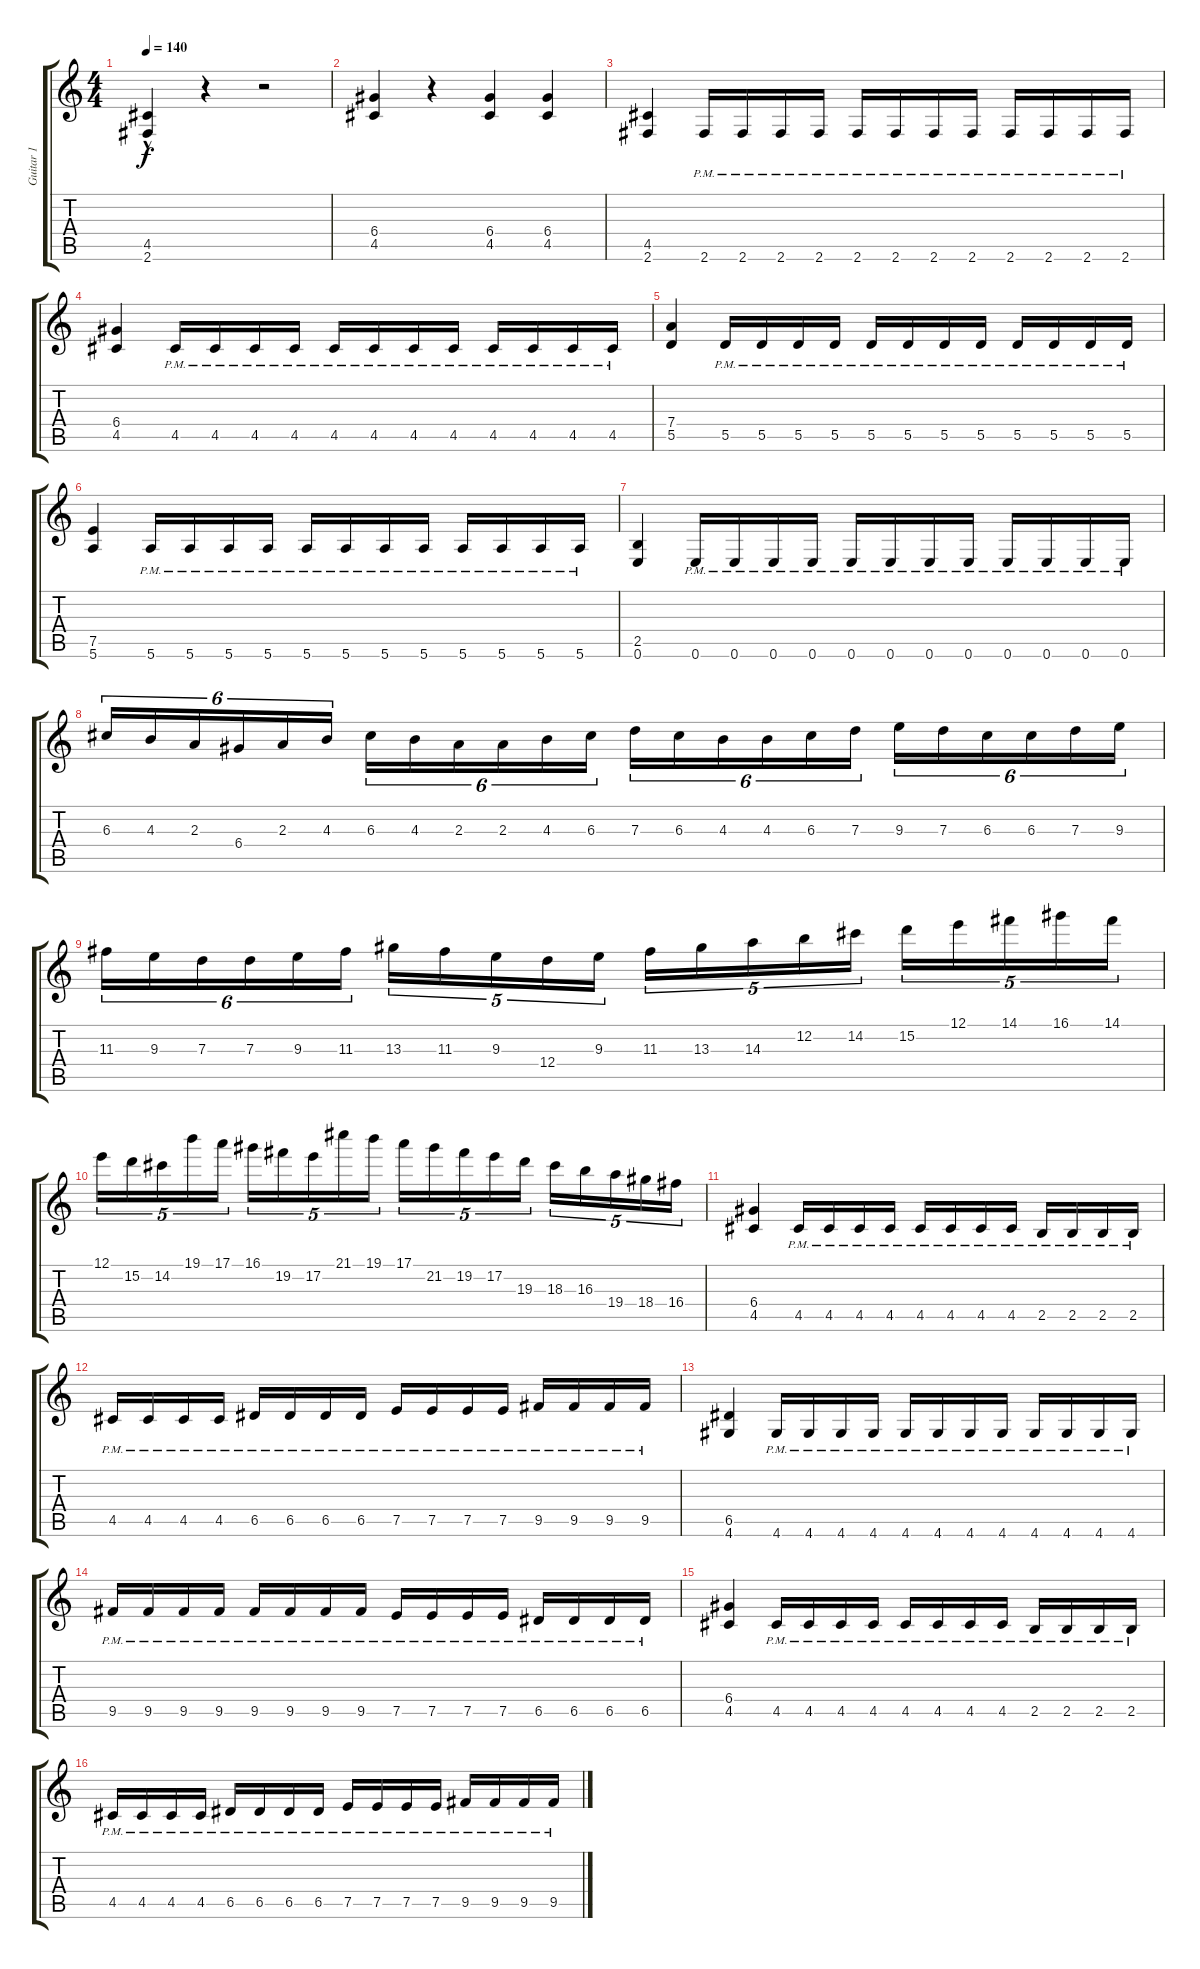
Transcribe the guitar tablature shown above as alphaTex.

\track ("Guitar 1" "Guitar 1") {instrument distortionguitar}
\staff {score tabs}
\tuning (E4 B3 G3 D3 A2 E2) {hide}
\ts (4 4)
\tempo 140
\clef g2
\ks c
(4.5 2.6{hac}).4{dy f} r.4 r.2 |
(6.4 4.5).4 r.4 (6.4 4.5).4 (6.4 4.5).4 |
(4.5 2.6).4 2.6{pm}.16 2.6{pm}.16 2.6{pm}.16 2.6{pm}.16 2.6{pm}.16 2.6{pm}.16 2.6{pm}.16 2.6{pm}.16 2.6{pm}.16 2.6{pm}.16 2.6{pm}.16 2.6{pm}.16 |
(6.4 4.5).4 4.5{pm}.16 4.5{pm}.16 4.5{pm}.16 4.5{pm}.16 4.5{pm}.16 4.5{pm}.16 4.5{pm}.16 4.5{pm}.16 4.5{pm}.16 4.5{pm}.16 4.5{pm}.16 4.5{pm}.16 |
(7.4 5.5).4 5.5{pm}.16 5.5{pm}.16 5.5{pm}.16 5.5{pm}.16 5.5{pm}.16 5.5{pm}.16 5.5{pm}.16 5.5{pm}.16 5.5{pm}.16 5.5{pm}.16 5.5{pm}.16 5.5{pm}.16 |
(7.5 5.6).4 5.6{pm}.16 5.6{pm}.16 5.6{pm}.16 5.6{pm}.16 5.6{pm}.16 5.6{pm}.16 5.6{pm}.16 5.6{pm}.16 5.6{pm}.16 5.6{pm}.16 5.6{pm}.16 5.6{pm}.16 |
(2.5 0.6).4 0.6{pm}.16 0.6{pm}.16 0.6{pm}.16 0.6{pm}.16 0.6{pm}.16 0.6{pm}.16 0.6{pm}.16 0.6{pm}.16 0.6{pm}.16 0.6{pm}.16 0.6{pm}.16 0.6{pm}.16 |
6.3.16{tu (6 4)} 4.3.16{tu (6 4)} 2.3.16{tu (6 4)} 6.4.16{tu (6 4)} 2.3.16{tu (6 4)} 4.3.16{tu (6 4)} 6.3.16{tu (6 4)} 4.3.16{tu (6 4)} 2.3.16{tu (6 4)} 2.3.16{tu (6 4)} 4.3.16{tu (6 4)} 6.3.16{tu (6 4)} 7.3.16{tu (6 4)} 6.3.16{tu (6 4)} 4.3.16{tu (6 4)} 4.3.16{tu (6 4)} 6.3.16{tu (6 4)} 7.3.16{tu (6 4)} 9.3.16{tu (6 4)} 7.3.16{tu (6 4)} 6.3.16{tu (6 4)} 6.3.16{tu (6 4)} 7.3.16{tu (6 4)} 9.3.16{tu (6 4)} |
11.3.16{tu (6 4)} 9.3.16{tu (6 4)} 7.3.16{tu (6 4)} 7.3.16{tu (6 4)} 9.3.16{tu (6 4)} 11.3.16{tu (6 4)} 13.3.16{tu (5 4)} 11.3.16{tu (5 4)} 9.3.16{tu (5 4)} 12.4.16{tu (5 4)} 9.3.16{tu (5 4)} 11.3.16{tu (5 4)} 13.3.16{tu (5 4)} 14.3.16{tu (5 4)} 12.2.16{tu (5 4)} 14.2.16{tu (5 4)} 15.2.16{tu (5 4)} 12.1.16{tu (5 4)} 14.1.16{tu (5 4)} 16.1.16{tu (5 4)} 14.1.16{tu (5 4)} |
12.1.16{tu (5 4)} 15.2.16{tu (5 4)} 14.2.16{tu (5 4)} 19.1.16{tu (5 4)} 17.1.16{tu (5 4)} 16.1.16{tu (5 4)} 19.2.16{tu (5 4)} 17.2.16{tu (5 4)} 21.1.16{tu (5 4)} 19.1.16{tu (5 4)} 17.1.16{tu (5 4)} 21.2.16{tu (5 4)} 19.2.16{tu (5 4)} 17.2.16{tu (5 4)} 19.3.16{tu (5 4)} 18.3.16{tu (5 4)} 16.3.16{tu (5 4)} 19.4.16{tu (5 4)} 18.4.16{tu (5 4)} 16.4.16{tu (5 4)} |
(6.4 4.5).4 4.5{pm}.16 4.5{pm}.16 4.5{pm}.16 4.5{pm}.16 4.5{pm}.16 4.5{pm}.16 4.5{pm}.16 4.5{pm}.16 2.5{pm}.16 2.5{pm}.16 2.5{pm}.16 2.5{pm}.16 |
4.5{pm}.16 4.5{pm}.16 4.5{pm}.16 4.5{pm}.16 6.5{pm}.16 6.5{pm}.16 6.5{pm}.16 6.5{pm}.16 7.5{pm}.16 7.5{pm}.16 7.5{pm}.16 7.5{pm}.16 9.5{pm}.16 9.5{pm}.16 9.5{pm}.16 9.5{pm}.16 |
(6.5 4.6).4 4.6{pm}.16 4.6{pm}.16 4.6{pm}.16 4.6{pm}.16 4.6{pm}.16 4.6{pm}.16 4.6{pm}.16 4.6{pm}.16 4.6{pm}.16 4.6{pm}.16 4.6{pm}.16 4.6{pm}.16 |
9.5{pm}.16 9.5{pm}.16 9.5{pm}.16 9.5{pm}.16 9.5{pm}.16 9.5{pm}.16 9.5{pm}.16 9.5{pm}.16 7.5{pm}.16 7.5{pm}.16 7.5{pm}.16 7.5{pm}.16 6.5{pm}.16 6.5{pm}.16 6.5{pm}.16 6.5{pm}.16 |
(6.4 4.5).4 4.5{pm}.16 4.5{pm}.16 4.5{pm}.16 4.5{pm}.16 4.5{pm}.16 4.5{pm}.16 4.5{pm}.16 4.5{pm}.16 2.5{pm}.16 2.5{pm}.16 2.5{pm}.16 2.5{pm}.16 |
4.5{pm}.16 4.5{pm}.16 4.5{pm}.16 4.5{pm}.16 6.5{pm}.16 6.5{pm}.16 6.5{pm}.16 6.5{pm}.16 7.5{pm}.16 7.5{pm}.16 7.5{pm}.16 7.5{pm}.16 9.5{pm}.16 9.5{pm}.16 9.5{pm}.16 9.5{pm}.16
